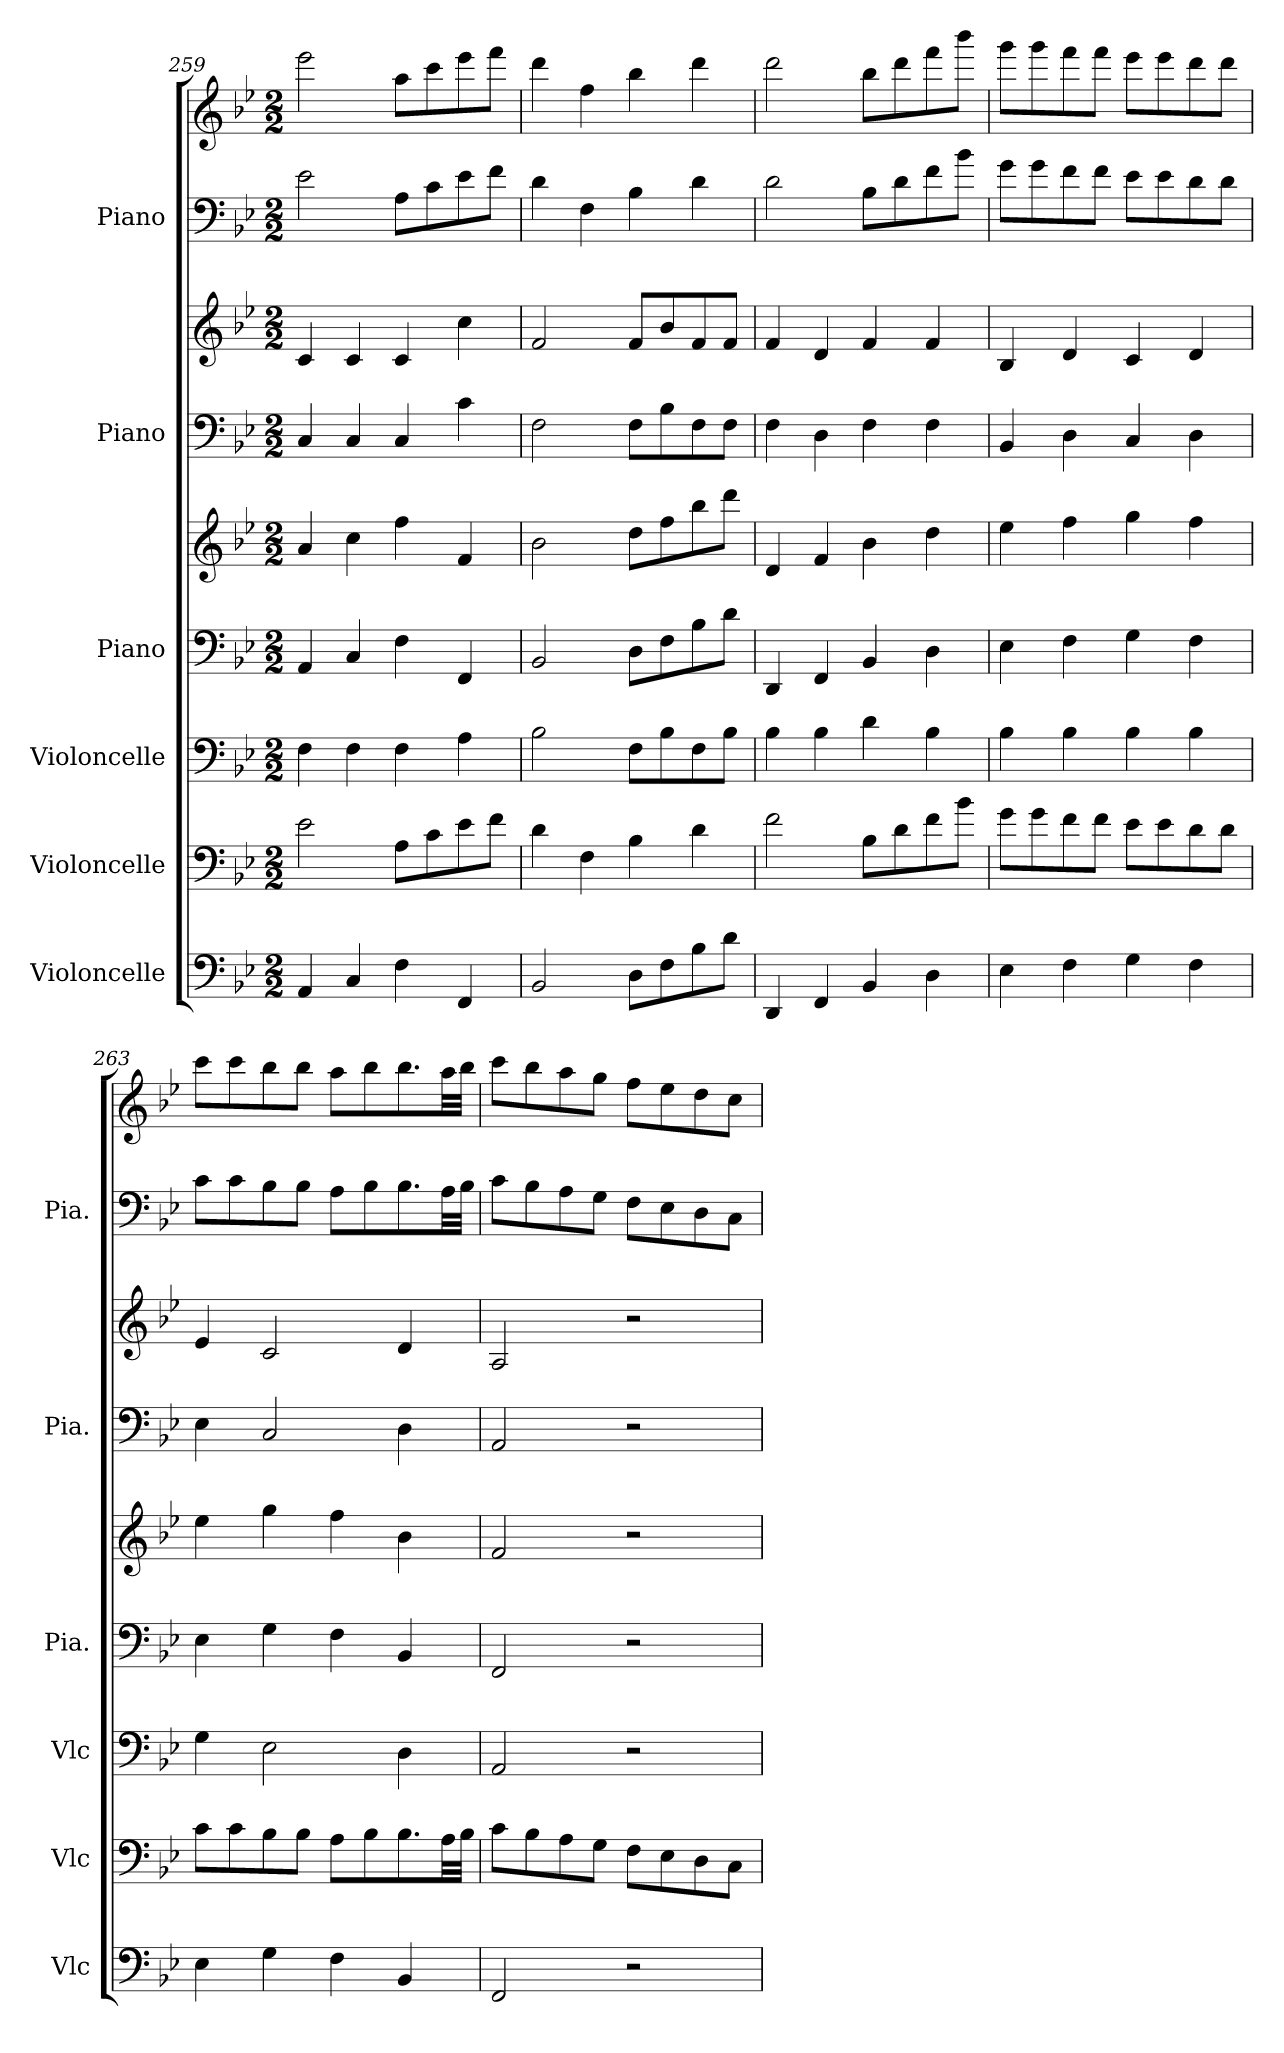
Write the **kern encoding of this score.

**kern	**kern	**kern	**kern	**kern	**kern	**kern	**kern	**kern
*part6	*part5	*part4	*part3	*part3	*part2	*part2	*part1	*part1
*staff9	*staff8	*staff7	*staff6	*staff5	*staff4	*staff3	*staff2	*staff1
*I"Violoncelle	*I"Violoncelle	*I"Violoncelle	*I"Piano	*	*I"Piano	*	*I"Piano	*
*I'Vlc	*I'Vlc	*I'Vlc	*I'Pia.	*	*I'Pia.	*	*I'Pia.	*
!!LO:PB:g=z
*clefF4	*clefF4	*clefF4	*clefF4	*clefG2	*clefF4	*clefG2	*clefF4	*clefG2
*k[b-e-]	*k[b-e-]	*k[b-e-]	*k[b-e-]	*k[b-e-]	*k[b-e-]	*k[b-e-]	*k[b-e-]	*k[b-e-]
*M2/2	*M2/2	*M2/2	*M2/2	*M2/2	*M2/2	*M2/2	*M2/2	*M2/2
=259	=259	=259	=259	=259	=259	=259	=259	=259
4AA/	2e-\	4F\	4AA/	4a/	4C/	4c/	2e-\	2eee-\
4C/	.	4F\	4C/	4cc\	4C/	4c/	.	.
4F\	8A\L	4F\	4F\	4ff\	4C/	4c/	8A\L	8aa\L
.	8c\	.	.	.	.	.	8c\	8ccc\
4FF/	8e-\	4A\	4FF/	4f/	4c\	4cc\	8e-\	8eee-\
.	8f\J	.	.	.	.	.	8f\J	8fff\J
=260	=260	=260	=260	=260	=260	=260	=260	=260
2BB-/	4d\	2B-\	2BB-/	2b-\	2F\	2f/	4d\	4ddd\
.	4F\	.	.	.	.	.	4F\	4ff\
8D\L	4B-\	8F\L	8D\L	8dd\L	8F\L	8f/L	4B-\	4bb-\
8F\	.	8B-\	8F\	8ff\	8B-\	8b-/	.	.
8B-\	4d\	8F\	8B-\	8bb-\	8F\	8f/	4d\	4ddd\
8d\J	.	8B-\J	8d\J	8ddd\J	8F\J	8f/J	.	.
=261	=261	=261	=261	=261	=261	=261	=261	=261
4DD/	2f\	4B-\	4DD/	4d/	4F\	4f/	2d\	2ddd\
4FF/	.	4B-\	4FF/	4f/	4D\	4d/	.	.
4BB-/	8B-\L	4d\	4BB-/	4b-\	4F\	4f/	8B-\L	8bb-\L
.	8d\	.	.	.	.	.	8d\	8ddd\
4D\	8f\	4B-\	4D\	4dd\	4F\	4f/	8f\	8fff\
.	8b-\J	.	.	.	.	.	8b-\J	8bbb-\J
=262	=262	=262	=262	=262	=262	=262	=262	=262
4E-\	8g\L	4B-\	4E-\	4ee-\	4BB-/	4B-/	8g\L	8ggg\L
.	8g\	.	.	.	.	.	8g\	8ggg\
4F\	8f\	4B-\	4F\	4ff\	4D\	4d/	8f\	8fff\
.	8f\J	.	.	.	.	.	8f\J	8fff\J
4G\	8e-\L	4B-\	4G\	4gg\	4C/	4c/	8e-\L	8eee-\L
.	8e-\	.	.	.	.	.	8e-\	8eee-\
4F\	8d\	4B-\	4F\	4ff\	4D\	4d/	8d\	8ddd\
.	8d\J	.	.	.	.	.	8d\J	8ddd\J
!!LO:PB:g=z
=263	=263	=263	=263	=263	=263	=263	=263	=263
4E-\	8c\L	4G\	4E-\	4ee-\	4E-\	4e-/	8c\L	8ccc\L
.	8c\	.	.	.	.	.	8c\	8ccc\
4G\	8B-\	2E-\	4G\	4gg\	2C/	2c/	8B-\	8bb-\
.	8B-\J	.	.	.	.	.	8B-\J	8bb-\J
4F\	8A\L	.	4F\	4ff\	.	.	8A\L	8aa\L
.	8B-\	.	.	.	.	.	8B-\	8bb-\
4BB-/	8.B-\	4D\	4BB-/	4b-\	4D\	4d/	8.B-\	8.bb-\
.	32A\LL	.	.	.	.	.	32A\LL	32aa\LL
.	32B-\JJJ	.	.	.	.	.	32B-\JJJ	32bb-\JJJ
=264	=264	=264	=264	=264	=264	=264	=264	=264
2FF/	8c\L	2AA/	2FF/	2f/	2AA/	2A/	8c\L	8ccc\L
.	8B-\	.	.	.	.	.	8B-\	8bb-\
.	8A\	.	.	.	.	.	8A\	8aa\
.	8G\J	.	.	.	.	.	8G\J	8gg\J
2r	8F\L	2r	2r	2r	2r	2r	8F\L	8ff\L
.	8E-\	.	.	.	.	.	8E-\	8ee-\
.	8D\	.	.	.	.	.	8D\	8dd\
.	8C\J	.	.	.	.	.	8C\J	8cc\J
=	=	=	=	=	=	=	=	=
*-	*-	*-	*-	*-	*-	*-	*-	*-
